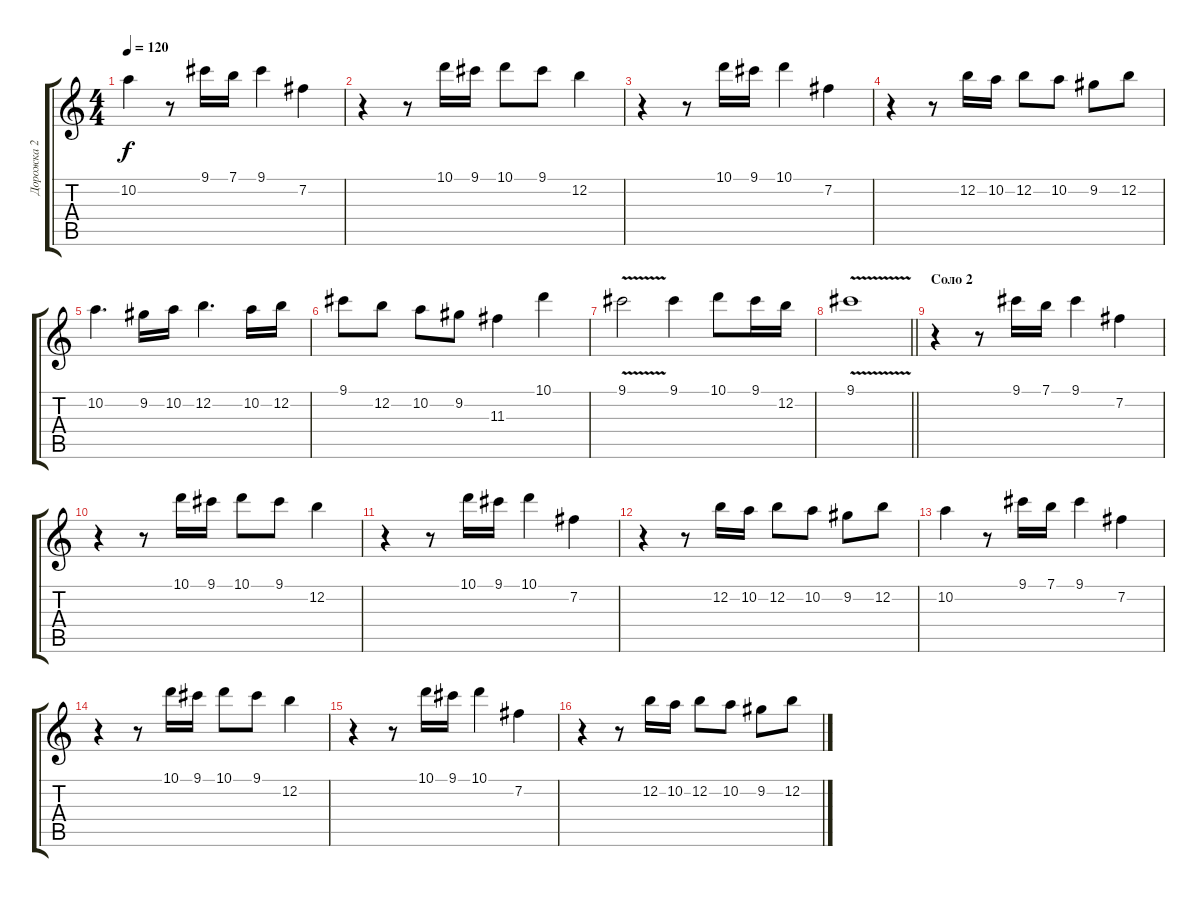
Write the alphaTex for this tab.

\track ("Дорожка 2" "Дорожка 2") {solo instrument overdrivenguitar}
\staff {score tabs}
\tuning (E4 B3 G3 D3 A2 E2) {hide}
\ts (4 4)
\tempo 120
\clef g2
\ks c
10.2.4{dy f} r.8 9.1.16 7.1.16 9.1.4 7.2.4 |
r.4 r.8 10.1.16 9.1.16 10.1.8 9.1.8 12.2.4 |
r.4 r.8 10.1.16 9.1.16 10.1.4 7.2.4 |
r.4 r.8 12.2.16 10.2.16 12.2.8 10.2.8 9.2.8 12.2.8 |
10.2.4{d} 9.2.16 10.2.16 12.2.4{d} 10.2.16 12.2.16 |
9.1.8 12.2.8 10.2.8 9.2.8 11.3.4 10.1.4 |
9.1{v}.2 9.1.4 10.1.8 9.1.16 12.2.16 |
\barLineRight lightlight
9.1{v}.1 |
\section ("" "Соло 2")
r.4 r.8 9.1.16 7.1.16 9.1.4 7.2.4 |
r.4 r.8 10.1.16 9.1.16 10.1.8 9.1.8 12.2.4 |
r.4 r.8 10.1.16 9.1.16 10.1.4 7.2.4 |
r.4 r.8 12.2.16 10.2.16 12.2.8 10.2.8 9.2.8 12.2.8 |
10.2.4 r.8 9.1.16 7.1.16 9.1.4 7.2.4 |
r.4 r.8 10.1.16 9.1.16 10.1.8 9.1.8 12.2.4 |
r.4 r.8 10.1.16 9.1.16 10.1.4 7.2.4 |
r.4 r.8 12.2.16 10.2.16 12.2.8 10.2.8 9.2.8 12.2.8
